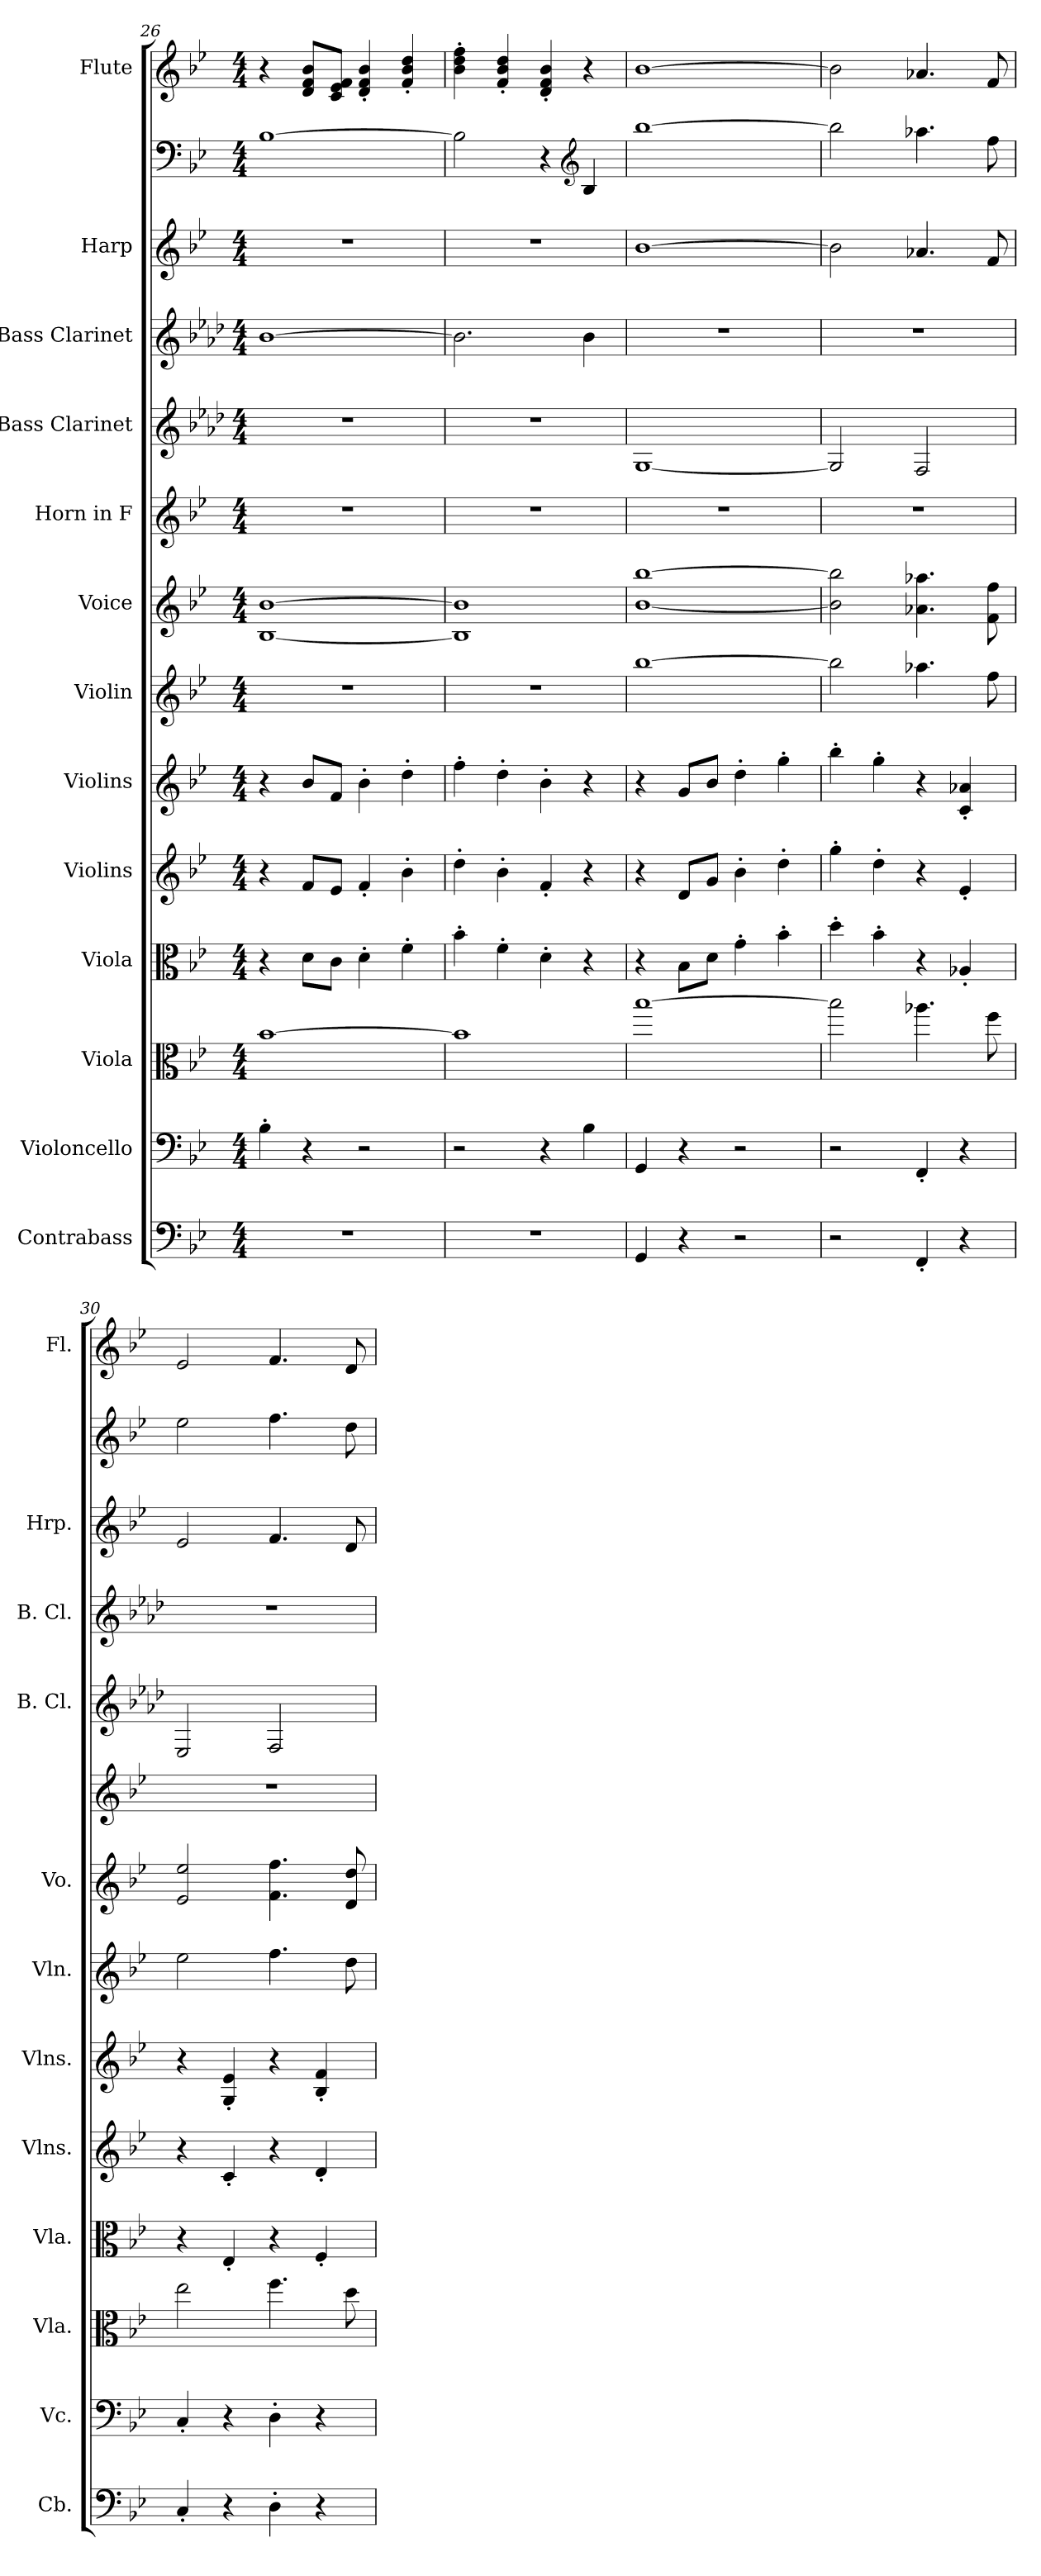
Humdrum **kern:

**kern	**kern	**kern	**kern	**kern	**kern	**kern	**kern	**kern	**kern	**kern	**kern	**kern	**kern
*part13	*part12	*part11	*part10	*part9	*part8	*part7	*part6	*part5	*part4	*part3	*part2	*part2	*part1
*staff14	*staff13	*staff12	*staff11	*staff10	*staff9	*staff8	*staff7	*staff6	*staff5	*staff4	*staff3	*staff2	*staff1
*I"Contrabass	*I"Violoncello	*I"Viola	*I"Viola	*I"Violins	*I"Violins	*I"Violin	*I"Voice	*I"Horn in F	*I"Bass Clarinet	*I"Bass Clarinet	*I"Harp	*	*I"Flute
*I'Cb.	*I'Vc.	*I'Vla.	*I'Vla.	*I'Vlns.	*I'Vlns.	*I'Vln.	*I'Vo.	*	*I'B. Cl.	*I'B. Cl.	*I'Hrp.	*	*I'Fl.
*clefF4	*clefF4	*clefC3	*clefC3	*clefG2	*clefG2	*clefG2	*clefG2	*clefG2	*clefG2	*clefG2	*clefG2	*clefF4	*clefG2
*ITrd7c12	*	*	*	*	*	*	*	*ITrd4c7	*ITrd8c14	*ITrd8c14	*	*	*
*k[b-e-]	*k[b-e-]	*k[b-e-]	*k[b-e-]	*k[b-e-]	*k[b-e-]	*k[b-e-]	*k[b-e-]	*k[b-e-a-]	*k[b-e-a-d-]	*k[b-e-a-d-]	*k[b-e-]	*k[b-e-]	*k[b-e-]
*M4/4	*M4/4	*M4/4	*M4/4	*M4/4	*M4/4	*M4/4	*M4/4	*M4/4	*M4/4	*M4/4	*M4/4	*M4/4	*M4/4
=26	=26	=26	=26	=26	=26	=26	=26	=26	=26	=26	=26	=26	=26
1r	4B-'\	[1b-	4r	4r	4r	1r	[1B- [1b-	1r	1r	[1B-	1r	[1B-	4r
.	4r	.	8d\L	8f/L	8b-/L	.	.	.	.	.	.	.	8d/ 8f/ 8b-/L
.	.	.	8c\J	8e-/J	8f/J	.	.	.	.	.	.	.	8c/ 8e-/ 8f/J
.	2r	.	4d'\	4f'/	4b-'\	.	.	.	.	.	.	.	4d/' 4f/' 4b-/'
.	.	.	4f'\	4b-'\	4dd'\	.	.	.	.	.	.	.	4f/' 4b-/' 4dd/'
=27	=27	=27	=27	=27	=27	=27	=27	=27	=27	=27	=27	=27	=27
1r	2r	1b-]	4b-'\	4dd'\	4ff'\	1r	1B-] 1b-]	1r	1r	2.B-\]	1r	2B-\]	4b-\' 4dd\' 4ff\'
.	.	.	4f'\	4b-'\	4dd'\	.	.	.	.	.	.	.	4f/' 4b-/' 4dd/'
.	4r	.	4d'\	4f'/	4b-'\	.	.	.	.	.	.	4r	4d/' 4f/' 4b-/'
*	*	*	*	*	*	*	*	*	*	*	*	*clefG2	*
.	4B-\	.	4r	4r	4r	.	.	.	.	4B-\	.	4B-/	4r
=28	=28	=28	=28	=28	=28	=28	=28	=28	=28	=28	=28	=28	=28
4GGG/	4GG/	[1bb-	4r	4r	4r	[1bb-	[1b- [1bb-	1r	[1GG	1r	[1b-	[1bb-	[1b-
4r	4r	.	8B-\L	8d/L	8g/L	.	.	.	.	.	.	.	.
.	.	.	8d\J	8g/J	8b-/J	.	.	.	.	.	.	.	.
2r	2r	.	4g'\	4b-'\	4dd'\	.	.	.	.	.	.	.	.
.	.	.	4b-'\	4dd'\	4gg'\	.	.	.	.	.	.	.	.
=29	=29	=29	=29	=29	=29	=29	=29	=29	=29	=29	=29	=29	=29
2r	2r	2bb-\]	4dd'\	4gg'\	4bb-'\	2bb-\]	2b-\] 2bb-\]	1r	2GG/]	1r	2b-\]	2bb-\]	2b-\]
.	.	.	4b-'\	4dd'\	4gg'\	.	.	.	.	.	.	.	.
4FFF'/	4FF'/	4.aa-X\	4r	4r	4r	4.aa-X\	4.a-X\ 4.aa-X\	.	2FF/	.	4.a-X/	4.aa-X\	4.a-X/
4r	4r	.	4A-X'/	4e-'/	4c/' 4a-X/'	.	.	.	.	.	.	.	.
.	.	8ff\	.	.	.	8ff\	8f\ 8ff\	.	.	.	8f/	8ff\	8f/
=30	=30	=30	=30	=30	=30	=30	=30	=30	=30	=30	=30	=30	=30
*	*	*	*	*	*	*	*	*	*	*	*	*	*MM90
4CC'/	4C'/	2ee-\	4r	4r	4r	2ee-\	2e-/ 2ee-/	1r	2EE-/	1r	2e-/	2ee-\	2e-/
4r	4r	.	4E-'/	4c'/	4G/' 4e-/'	.	.	.	.	.	.	.	.
4DD'\	4D'\	4.ff\	4r	4r	4r	4.ff\	4.f\ 4.ff\	.	2FF/	.	4.f/	4.ff\	4.f/
4r	4r	.	4F'/	4d'/	4B-/' 4f/'	.	.	.	.	.	.	.	.
.	.	8dd\	.	.	.	8dd\	8d/ 8dd/	.	.	.	8d/	8dd\	8d/
=	=	=	=	=	=	=	=	=	=	=	=	=	=
*-	*-	*-	*-	*-	*-	*-	*-	*-	*-	*-	*-	*-	*-
